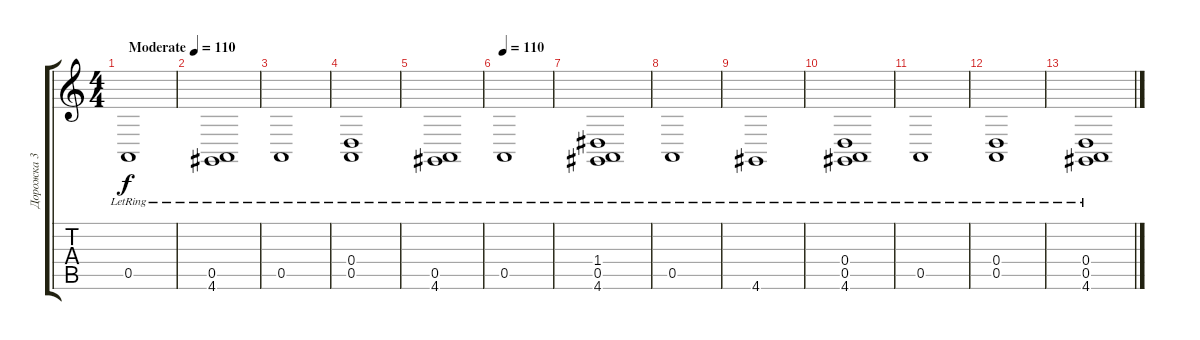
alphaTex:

\track ("Дорожка 3" "Дорожка 3") {instrument seashore}
\staff {score tabs}
\tuning (E4 B3 G3 D3 A2 E2) {hide}
\ts (4 4)
\tempo (110 "Moderate")
\tempo 75
\tempo (110 "Moderate")
\clef g2
\ks c
0.5{lr}.1{dy f instrument seashore} |
(0.5{lr} 4.6{lr}).1 |
0.5{lr}.1 |
(0.4{lr} 0.5{lr}).1 |
(0.5{lr} 4.6{lr}).1 |
\tempo 110
0.5{lr}.1 |
(1.4{lr} 0.5{lr} 4.6{lr}).1 |
0.5{lr}.1 |
4.6{lr}.1 |
(0.4{lr} 0.5{lr} 4.6{lr}).1 |
0.5{lr}.1 |
(0.4{lr} 0.5{lr}).1 |
(0.4{lr} 0.5{lr} 4.6{lr}).1
